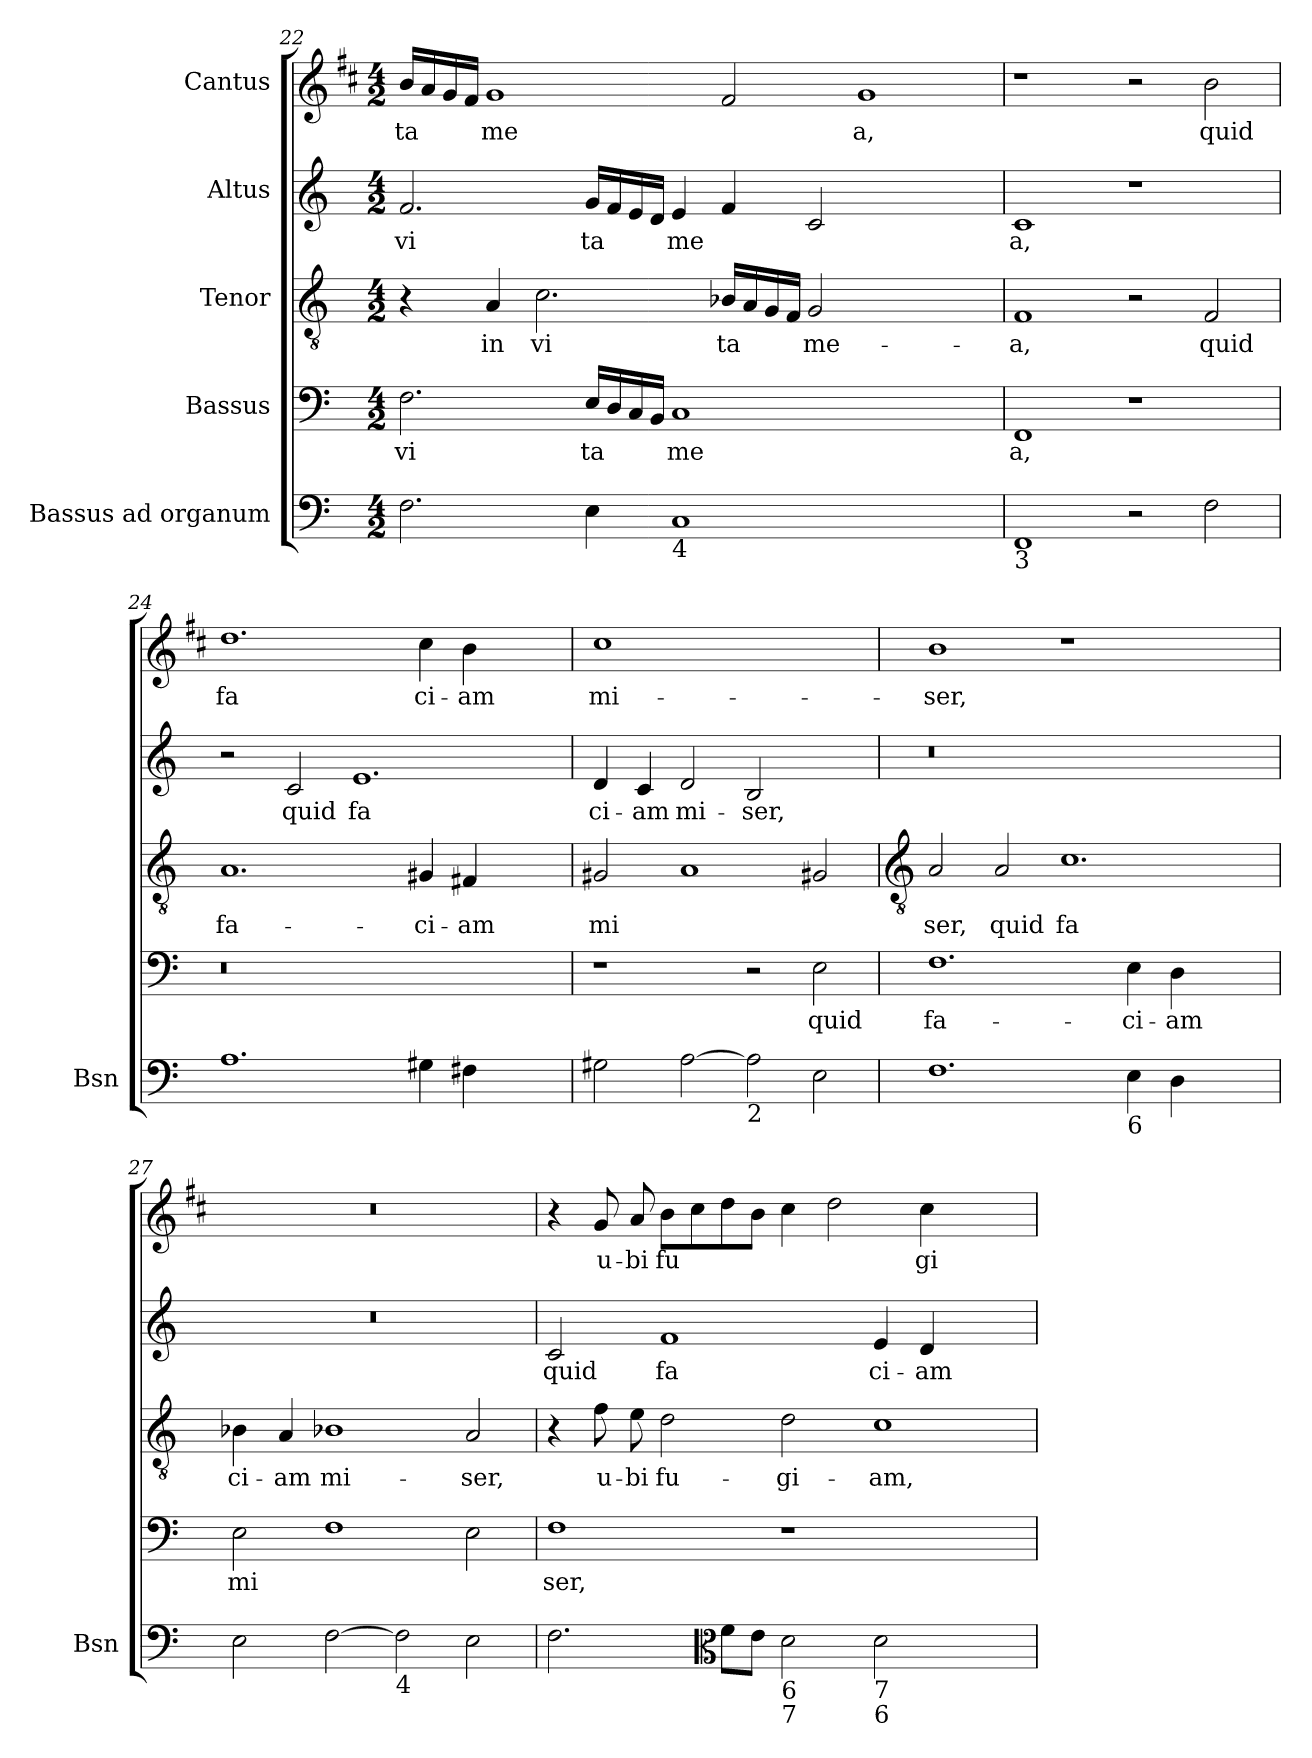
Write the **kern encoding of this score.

**kern	**kern	**text	**kern	**text	**kern	**text	**kern	**text
*part5	*part4	*part4	*part3	*part3	*part2	*part2	*part1	*part1
*staff5	*staff4	*staff4	*staff3	*staff3	*staff2	*staff2	*staff1	*staff1
*I"Bassus ad organum	*I"Bassus	*	*I"Tenor	*	*I"Altus	*	*I"Cantus	*
*I'Bsn	*	*	*	*	*	*	*	*
*clefF4	*clefF4	*	*clefGv2	*	*clefG2	*	*clefG2	*
*	*	*	*	*	*	*	*ITrd1c2	*
*k[]	*k[]	*	*k[]	*	*k[]	*	*k[]	*
*C:	*C:	*	*C:	*	*C:	*	*C:	*
*M4/2	*M4/2	*	*M4/2	*	*M4/2	*	*M4/2	*
=22	=22	=22	=22	=22	=22	=22	=22	=22
!	!	!LO:LY:b	!	!	!	!LO:LY:b	!	!LO:LY:b
2.F	2.F	vi	4r	.	2.f	vi	16aLL	ta
.	.	.	.	.	.	.	16g	.
.	.	.	.	.	.	.	16f	.
.	.	.	.	.	.	.	16eJJ	.
!	!	!	!	!LO:LY:b	!	!	!	!LO:LY:b
.	.	.	4A	in	.	.	1f	me
!	!	!	!	!LO:LY:b	!	!	!	!
.	.	.	2.c	vi	.	.	.	.
!	!	!LO:LY:b	!	!	!	!LO:LY:b	!	!
4E	16ELL	ta	.	.	16gLL	ta	.	.
.	16D	.	.	.	16f	.	.	.
.	16C	.	.	.	16e	.	.	.
.	16BBJJ	.	.	.	16dJJ	.	.	.
!LO:TX:b:t=4	!	!	!	!	!	!	!	!
!	!	!LO:LY:b	!	!	!	!LO:LY:b	!	!
1C	1C	me	.	.	4e	me	.	.
!	!	!	!	!LO:LY:b	!	!	!	!
.	.	.	16B-XLL	ta	4f	.	2e	.
.	.	.	16A	.	.	.	.	.
.	.	.	16G	.	.	.	.	.
.	.	.	16FJJ	.	.	.	.	.
!	!	!	!	!LO:LY:b	!	!	!	!
.	.	.	2G	me-	2c	.	.	.
!	!	!	!	!	!	!	!	!LO:LY:b
.	.	.	.	.	.	.	1f	a,
2.ryy	2.ryy	.	2.ryy	.	2.ryy	.	.	.
=23	=23	=23	=23	=23	=23	=23	=23	=23
!LO:TX:b:t=3	!	!	!	!	!	!	!	!
!	!	!LO:LY:b	!	!LO:LY:b	!	!LO:LY:b	!	!
1FF	1FF	a,	1F	-a,	1c	a,	1r	.
2r	1r	.	2r	.	1r	.	2r	.
!	!	!	!	!LO:LY:b	!	!	!	!LO:LY:b
2F	.	.	2F	quid	.	.	2a	quid
=24	=24	=24	=24	=24	=24	=24	=24	=24
!	!	!	!	!LO:LY:b	!	!	!	!LO:LY:b
1.A	0r	.	1.A	fa-	2r	.	1.cc	fa
!	!	!	!	!	!	!LO:LY:b	!	!
.	.	.	.	.	2c	quid	.	.
!	!	!	!	!	!	!LO:LY:b	!	!
.	.	.	.	.	1.e	fa	.	.
!	!	!	!	!LO:LY:b	!	!	!	!LO:LY:b
4G#X	.	.	4G#X	-ci-	.	.	4b	ci-
!	!	!	!	!LO:LY:b	!	!	!	!LO:LY:b
4F#X	.	.	4F#X	-am	.	.	4a	-am
2ryy	2ryy	.	2ryy	.	.	.	2ryy	.
=25	=25	=25	=25	=25	=25	=25	=25	=25
!	!	!	!	!LO:LY:b	!	!LO:LY:b	!	!LO:LY:b
2G#X	1r	.	2G#X	mi	4d	ci-	1b	mi-
!	!	!	!	!	!	!LO:LY:b	!	!
.	.	.	.	.	4c	-am	.	.
!	!	!	!	!	!	!LO:LY:b	!	!
[2A	.	.	1A	.	2d	mi-	.	.
!LO:TX:b:t=2	!	!	!	!	!	!	!	!
!	!	!	!	!	!	!LO:LY:b	!	!
2A]	2r	.	.	.	2B	-ser,	1ryy	.
!	!	!LO:LY:b	!	!	!	!	!	!
2E	2E	quid	2G#X	.	2ryy	.	.	.
!!LO:LB:g=z
=26	=26	=26	=26	=26	=26	=26	=26	=26
*	*	*	*clefGv2	*	*	*	*	*
!	!	!LO:LY:b	!	!LO:LY:b	!	!	!	!LO:LY:b
1.F	1.F	fa-	2A	ser,	0r	.	1a	-ser,
!	!	!	!	!LO:LY:b	!	!	!	!
.	.	.	2A	quid	.	.	.	.
!	!	!	!	!LO:LY:b	!	!	!	!
.	.	.	1.c	fa	.	.	1r	.
!LO:TX:b:t=6	!	!	!	!	!	!	!	!
!	!	!LO:LY:b	!	!	!	!	!	!
4E	4E	-ci-	.	.	.	.	.	.
!	!	!LO:LY:b	!	!	!	!	!	!
4D	4D	-am	.	.	.	.	.	.
2ryy	2ryy	.	.	.	2ryy	.	2ryy	.
=27	=27	=27	=27	=27	=27	=27	=27	=27
!	!	!LO:LY:b	!	!LO:LY:b	!	!	!	!
2E	2E	mi	4B-X	ci-	0r	.	0r	.
!	!	!	!	!LO:LY:b	!	!	!	!
.	.	.	4A	-am	.	.	.	.
!	!	!	!	!LO:LY:b	!	!	!	!
[2F	1F	.	1B-X	mi-	.	.	.	.
!LO:TX:b:t=4	!	!	!	!	!	!	!	!
2F]	.	.	.	.	.	.	.	.
!	!	!	!	!LO:LY:b	!	!	!	!
2E	2E	.	2A	-ser,	.	.	.	.
=28	=28	=28	=28	=28	=28	=28	=28	=28
!	!	!LO:LY:b	!	!	!	!LO:LY:b	!	!
2.F	1F	ser,	4r	.	2c	quid	4r	.
!	!	!	!	!LO:LY:b	!	!	!	!LO:LY:b
.	.	.	8f	u-	.	.	8f	u-
!	!	!	!	!LO:LY:b	!	!	!	!LO:LY:b
.	.	.	8e	-bi	.	.	8g	-bi
!	!	!	!	!LO:LY:b	!	!LO:LY:b	!	!LO:LY:b
.	.	.	2d	fu-	1f	fa	8aL	fu
.	.	.	.	.	.	.	8b	.
*clefC3	*	*	*	*	*	*	*	*
8fL	.	.	.	.	.	.	8cc	.
8eJ	.	.	.	.	.	.	8aJ	.
!LO:TX:b:t=6	!	!	!	!	!	!	!	!
!LO:TX:b:t=7	!	!	!	!	!	!	!	!
!	!	!	!	!LO:LY:b	!	!	!	!
2d	1r	.	2d	-gi-	.	.	4b	.
.	.	.	.	.	.	.	2cc	.
!LO:TX:b:t=7	!	!	!	!	!	!	!	!
!LO:TX:b:t=6	!	!	!	!	!	!	!	!
!	!	!	!	!LO:LY:b	!	!LO:LY:b	!	!
2d	.	.	1c	-am,	4e	ci-	.	.
!	!	!	!	!	!	!LO:LY:b	!	!LO:LY:b
.	.	.	.	.	4d	-am	4b	gi-
2ryy	2ryy	.	.	.	2ryy	.	2ryy	.
=	=	=	=	=	=	=	=	=
*-	*-	*-	*-	*-	*-	*-	*-	*-
